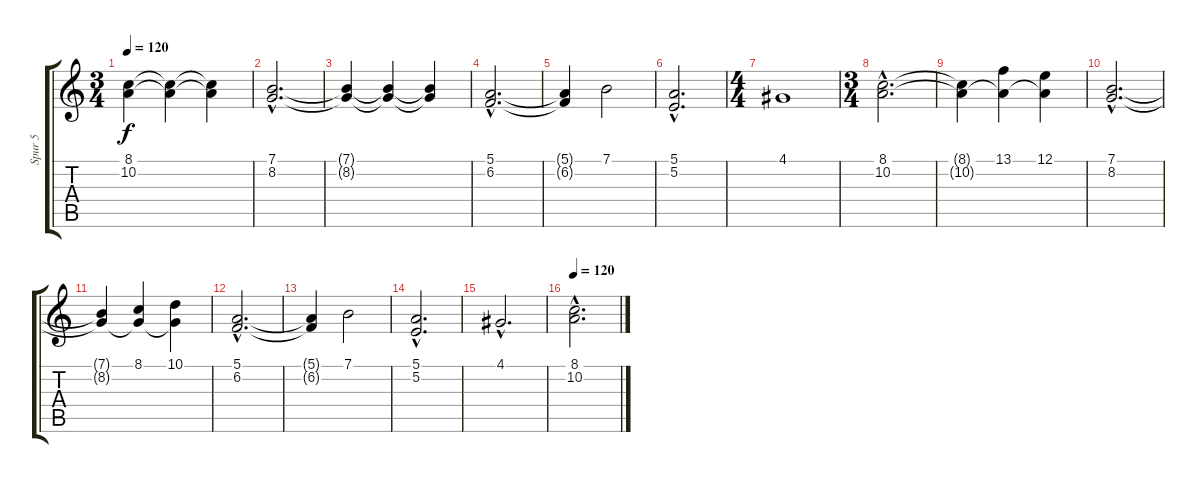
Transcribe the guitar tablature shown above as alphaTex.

\track ("Spur 5" "Spur 5") {instrument stringensemble2}
\staff {score tabs}
\tuning (E4 B3 G3 D3 A2 E2) {hide}
\ts (3 4)
\tempo 120
\clef g2
\ks c
(8.1{t} 10.2{t}).4{dy f} (8.1{t} 10.2{t}).4 (8.1{t} 10.2{t}).4 |
(7.1{hac} 8.2{hac}).2{d} |
(7.1{t} 8.2{t}).4 (7.1{t} 8.2{t}).4 (7.1{t} 8.2{t}).4 |
(5.1{hac} 6.2{hac}).2{d} |
(5.1{t} 6.2{t}).4 7.1.2 |
(5.1{hac} 5.2{hac}).2{d} |
\ts (4 4)
4.1.1 |
\ts (3 4)
(8.1{hac} 10.2{hac}).2{d} |
(8.1{t} 10.2{t}).4 (13.1 10.2{t}).4 (12.1 10.2{t}).4 |
(7.1{hac} 8.2{hac}).2{d} |
(7.1{t} 8.2{t}).4 (8.1 8.2{t}).4 (10.1 8.2{t}).4 |
(5.1{hac} 6.2{hac}).2{d} |
(5.1{t} 6.2{t}).4 7.1.2 |
(5.1{hac} 5.2{hac}).2{d} |
4.1{hac}.2{d} |
\tempo 120
(8.1{hac} 10.2{hac}).2{d}
